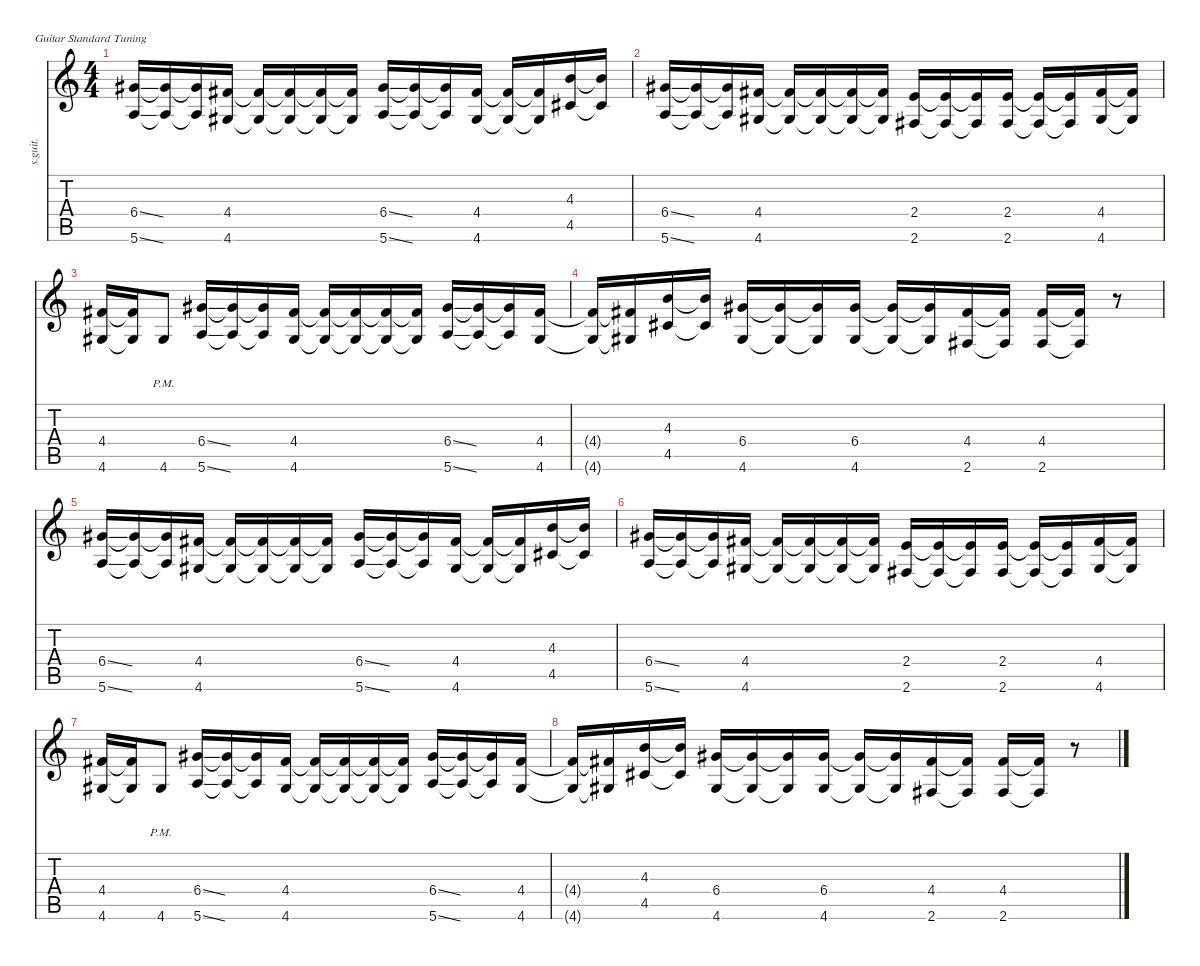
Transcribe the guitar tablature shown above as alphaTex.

\defaultSystemsLayout 4
\hideDynamics
\bracketExtendMode nobrackets
\track ("Erick Hansel" "s.guit.") {instrument overdrivenguitar}
\staff {score tabs}
\tuning (E4 B3 G3 D3 A2 E2)
\ts (4 4)
\tempo (170 hide)
\clef g2
\ks c
(6.4{ss acc #} 5.6{ss}).16{lyrics (0 "") lyrics (1 "") lyrics (2 "") lyrics (3 "") lyrics (4 "") dy f} (6.4{t acc #} 5.6{t}).16{lyrics (0 "") lyrics (1 "") lyrics (2 "") lyrics (3 "") lyrics (4 "")} (6.4{t acc #} 5.6{t}).16{lyrics (0 "") lyrics (1 "") lyrics (2 "") lyrics (3 "") lyrics (4 "")} (4.4{acc #} 4.6{acc #}).16{lyrics (0 "") lyrics (1 "") lyrics (2 "") lyrics (3 "") lyrics (4 "")} (4.4{t acc #} 4.6{t acc #}).16{lyrics (0 "") lyrics (1 "") lyrics (2 "") lyrics (3 "") lyrics (4 "")} (4.4{t acc #} 4.6{t acc #}).16{lyrics (0 "") lyrics (1 "") lyrics (2 "") lyrics (3 "") lyrics (4 "") dy mf} (4.4{t acc #} 4.6{t acc #}).16{lyrics (0 "") lyrics (1 "") lyrics (2 "") lyrics (3 "") lyrics (4 "")} (4.4{t acc #} 4.6{t acc #}).16{lyrics (0 "") lyrics (1 "") lyrics (2 "") lyrics (3 "") lyrics (4 "")} (6.4{ss acc #} 5.6{ss}).16{lyrics (0 "") lyrics (1 "") lyrics (2 "") lyrics (3 "") lyrics (4 "") dy f} (6.4{t acc #} 5.6{t}).16{lyrics (0 "") lyrics (1 "") lyrics (2 "") lyrics (3 "") lyrics (4 "")} (6.4{t acc #} 5.6{t}).16{lyrics (0 "") lyrics (1 "") lyrics (2 "") lyrics (3 "") lyrics (4 "")} (4.4{acc #} 4.6{acc #}).16{lyrics (0 "") lyrics (1 "") lyrics (2 "") lyrics (3 "") lyrics (4 "")} (4.4{t acc #} 4.6{t acc #}).16{lyrics (0 "") lyrics (1 "") lyrics (2 "") lyrics (3 "") lyrics (4 "")} (4.4{t acc #} 4.6{t acc #}).16{lyrics (0 "") lyrics (1 "") lyrics (2 "") lyrics (3 "") lyrics (4 "")} (4.3 4.5{acc #}).16{lyrics (0 "") lyrics (1 "") lyrics (2 "") lyrics (3 "") lyrics (4 "")} (4.3{t} 4.5{t acc #}).16{lyrics (0 "") lyrics (1 "") lyrics (2 "") lyrics (3 "") lyrics (4 "")} |
(6.4{ss acc #} 5.6{ss}).16{lyrics (0 "") lyrics (1 "") lyrics (2 "") lyrics (3 "") lyrics (4 "")} (6.4{t acc #} 5.6{t}).16{lyrics (0 "") lyrics (1 "") lyrics (2 "") lyrics (3 "") lyrics (4 "")} (6.4{t acc #} 5.6{t}).16{lyrics (0 "") lyrics (1 "") lyrics (2 "") lyrics (3 "") lyrics (4 "")} (4.4{acc #} 4.6{acc #}).16{lyrics (0 "") lyrics (1 "") lyrics (2 "") lyrics (3 "") lyrics (4 "")} (4.4{t acc #} 4.6{t acc #}).16{lyrics (0 "") lyrics (1 "") lyrics (2 "") lyrics (3 "") lyrics (4 "")} (4.4{t acc #} 4.6{t acc #}).16{lyrics (0 "") lyrics (1 "") lyrics (2 "") lyrics (3 "") lyrics (4 "") dy mf} (4.4{t acc #} 4.6{t acc #}).16{lyrics (0 "") lyrics (1 "") lyrics (2 "") lyrics (3 "") lyrics (4 "")} (4.4{t acc #} 4.6{t acc #}).16{lyrics (0 "") lyrics (1 "") lyrics (2 "") lyrics (3 "") lyrics (4 "")} (2.4 2.6{acc #}).16{lyrics (0 "") lyrics (1 "") lyrics (2 "") lyrics (3 "") lyrics (4 "") dy f} (2.4{t} 2.6{t acc #}).16{lyrics (0 "") lyrics (1 "") lyrics (2 "") lyrics (3 "") lyrics (4 "")} (2.4{t} 2.6{t acc #}).16{lyrics (0 "") lyrics (1 "") lyrics (2 "") lyrics (3 "") lyrics (4 "")} (2.4 2.6{acc #}).16{lyrics (0 "") lyrics (1 "") lyrics (2 "") lyrics (3 "") lyrics (4 "")} (2.4{t} 2.6{t acc #}).16{lyrics (0 "") lyrics (1 "") lyrics (2 "") lyrics (3 "") lyrics (4 "")} (2.4{t} 2.6{t acc #}).16{lyrics (0 "") lyrics (1 "") lyrics (2 "") lyrics (3 "") lyrics (4 "")} (4.4{acc #} 4.6{acc #}).16{lyrics (0 "") lyrics (1 "") lyrics (2 "") lyrics (3 "") lyrics (4 "")} (4.4{t acc #} 4.6{t acc #}).16{lyrics (0 "") lyrics (1 "") lyrics (2 "") lyrics (3 "") lyrics (4 "")} |
(4.4{acc #} 4.6{acc #}).16{lyrics (0 "") lyrics (1 "") lyrics (2 "") lyrics (3 "") lyrics (4 "")} (4.4{t acc #} 4.6{t acc #}).16{lyrics (0 "") lyrics (1 "") lyrics (2 "") lyrics (3 "") lyrics (4 "")} 4.6{pm acc #}.8{lyrics (0 "") lyrics (1 "") lyrics (2 "") lyrics (3 "") lyrics (4 "")} (6.4{ss acc #} 5.6{ss}).16{lyrics (0 "") lyrics (1 "") lyrics (2 "") lyrics (3 "") lyrics (4 "")} (6.4{t acc #} 5.6{t}).16{lyrics (0 "") lyrics (1 "") lyrics (2 "") lyrics (3 "") lyrics (4 "")} (6.4{t acc #} 5.6{t}).16{lyrics (0 "") lyrics (1 "") lyrics (2 "") lyrics (3 "") lyrics (4 "")} (4.4{acc #} 4.6{acc #}).16{lyrics (0 "") lyrics (1 "") lyrics (2 "") lyrics (3 "") lyrics (4 "")} (4.4{t acc #} 4.6{t acc #}).16{lyrics (0 "") lyrics (1 "") lyrics (2 "") lyrics (3 "") lyrics (4 "")} (4.4{t acc #} 4.6{t acc #}).16{lyrics (0 "") lyrics (1 "") lyrics (2 "") lyrics (3 "") lyrics (4 "") dy mf} (4.4{t acc #} 4.6{t acc #}).16{lyrics (0 "") lyrics (1 "") lyrics (2 "") lyrics (3 "") lyrics (4 "")} (4.4{t acc #} 4.6{t acc #}).16{lyrics (0 "") lyrics (1 "") lyrics (2 "") lyrics (3 "") lyrics (4 "")} (6.4{ss acc #} 5.6{ss}).16{lyrics (0 "") lyrics (1 "") lyrics (2 "") lyrics (3 "") lyrics (4 "") dy f} (6.4{t acc #} 5.6{t}).16{lyrics (0 "") lyrics (1 "") lyrics (2 "") lyrics (3 "") lyrics (4 "")} (6.4{t acc #} 5.6{t}).16{lyrics (0 "") lyrics (1 "") lyrics (2 "") lyrics (3 "") lyrics (4 "")} (4.4{acc #} 4.6{acc #}).16{lyrics (0 "") lyrics (1 "") lyrics (2 "") lyrics (3 "") lyrics (4 "")} |
(4.4{t acc #} 4.6{t acc #}).16{lyrics (0 "") lyrics (1 "") lyrics (2 "") lyrics (3 "") lyrics (4 "")} (4.4{t acc #} 4.6{t acc #}).16{lyrics (0 "") lyrics (1 "") lyrics (2 "") lyrics (3 "") lyrics (4 "")} (4.3 4.5{acc #}).16{lyrics (0 "") lyrics (1 "") lyrics (2 "") lyrics (3 "") lyrics (4 "")} (4.3{t} 4.5{t acc #}).16{lyrics (0 "") lyrics (1 "") lyrics (2 "") lyrics (3 "") lyrics (4 "")} (6.4{acc #} 4.6{acc #}).16{lyrics (0 "") lyrics (1 "") lyrics (2 "") lyrics (3 "") lyrics (4 "")} (6.4{t acc #} 4.6{t acc #}).16{lyrics (0 "") lyrics (1 "") lyrics (2 "") lyrics (3 "") lyrics (4 "")} (6.4{t acc #} 4.6{t acc #}).16{lyrics (0 "") lyrics (1 "") lyrics (2 "") lyrics (3 "") lyrics (4 "")} (6.4{acc #} 4.6{acc #}).16{lyrics (0 "") lyrics (1 "") lyrics (2 "") lyrics (3 "") lyrics (4 "")} (6.4{t acc #} 4.6{t acc #}).16{lyrics (0 "") lyrics (1 "") lyrics (2 "") lyrics (3 "") lyrics (4 "")} (6.4{t acc #} 4.6{t acc #}).16{lyrics (0 "") lyrics (1 "") lyrics (2 "") lyrics (3 "") lyrics (4 "")} (4.4{acc #} 2.6{acc #}).16{lyrics (0 "") lyrics (1 "") lyrics (2 "") lyrics (3 "") lyrics (4 "")} (4.4{t acc #} 2.6{t acc #}).16{lyrics (0 "") lyrics (1 "") lyrics (2 "") lyrics (3 "") lyrics (4 "")} (4.4{acc #} 2.6{acc #}).16{lyrics (0 "") lyrics (1 "") lyrics (2 "") lyrics (3 "") lyrics (4 "")} (4.4{t acc #} 2.6{t acc #}).16{lyrics (0 "") lyrics (1 "") lyrics (2 "") lyrics (3 "") lyrics (4 "")} r.8 |
(6.4{ss acc #} 5.6{ss}).16{lyrics (0 "") lyrics (1 "") lyrics (2 "") lyrics (3 "") lyrics (4 "")} (6.4{t acc #} 5.6{t}).16{lyrics (0 "") lyrics (1 "") lyrics (2 "") lyrics (3 "") lyrics (4 "")} (6.4{t acc #} 5.6{t}).16{lyrics (0 "") lyrics (1 "") lyrics (2 "") lyrics (3 "") lyrics (4 "")} (4.4{acc #} 4.6{acc #}).16{lyrics (0 "") lyrics (1 "") lyrics (2 "") lyrics (3 "") lyrics (4 "")} (4.4{t acc #} 4.6{t acc #}).16{lyrics (0 "") lyrics (1 "") lyrics (2 "") lyrics (3 "") lyrics (4 "")} (4.4{t acc #} 4.6{t acc #}).16{lyrics (0 "") lyrics (1 "") lyrics (2 "") lyrics (3 "") lyrics (4 "") dy mf} (4.4{t acc #} 4.6{t acc #}).16{lyrics (0 "") lyrics (1 "") lyrics (2 "") lyrics (3 "") lyrics (4 "")} (4.4{t acc #} 4.6{t acc #}).16{lyrics (0 "") lyrics (1 "") lyrics (2 "") lyrics (3 "") lyrics (4 "")} (6.4{ss acc #} 5.6{ss}).16{lyrics (0 "") lyrics (1 "") lyrics (2 "") lyrics (3 "") lyrics (4 "") dy f} (6.4{t acc #} 5.6{t}).16{lyrics (0 "") lyrics (1 "") lyrics (2 "") lyrics (3 "") lyrics (4 "")} (6.4{t acc #} 5.6{t}).16{lyrics (0 "") lyrics (1 "") lyrics (2 "") lyrics (3 "") lyrics (4 "")} (4.4{acc #} 4.6{acc #}).16{lyrics (0 "") lyrics (1 "") lyrics (2 "") lyrics (3 "") lyrics (4 "")} (4.4{t acc #} 4.6{t acc #}).16{lyrics (0 "") lyrics (1 "") lyrics (2 "") lyrics (3 "") lyrics (4 "")} (4.4{t acc #} 4.6{t acc #}).16{lyrics (0 "") lyrics (1 "") lyrics (2 "") lyrics (3 "") lyrics (4 "")} (4.3 4.5{acc #}).16{lyrics (0 "") lyrics (1 "") lyrics (2 "") lyrics (3 "") lyrics (4 "")} (4.3{t} 4.5{t acc #}).16{lyrics (0 "") lyrics (1 "") lyrics (2 "") lyrics (3 "") lyrics (4 "")} |
(6.4{ss acc #} 5.6{ss}).16{lyrics (0 "") lyrics (1 "") lyrics (2 "") lyrics (3 "") lyrics (4 "")} (6.4{t acc #} 5.6{t}).16{lyrics (0 "") lyrics (1 "") lyrics (2 "") lyrics (3 "") lyrics (4 "")} (6.4{t acc #} 5.6{t}).16{lyrics (0 "") lyrics (1 "") lyrics (2 "") lyrics (3 "") lyrics (4 "")} (4.4{acc #} 4.6{acc #}).16{lyrics (0 "") lyrics (1 "") lyrics (2 "") lyrics (3 "") lyrics (4 "")} (4.4{t acc #} 4.6{t acc #}).16{lyrics (0 "") lyrics (1 "") lyrics (2 "") lyrics (3 "") lyrics (4 "")} (4.4{t acc #} 4.6{t acc #}).16{lyrics (0 "") lyrics (1 "") lyrics (2 "") lyrics (3 "") lyrics (4 "") dy mf} (4.4{t acc #} 4.6{t acc #}).16{lyrics (0 "") lyrics (1 "") lyrics (2 "") lyrics (3 "") lyrics (4 "")} (4.4{t acc #} 4.6{t acc #}).16{lyrics (0 "") lyrics (1 "") lyrics (2 "") lyrics (3 "") lyrics (4 "")} (2.4 2.6{acc #}).16{lyrics (0 "") lyrics (1 "") lyrics (2 "") lyrics (3 "") lyrics (4 "") dy f} (2.4{t} 2.6{t acc #}).16{lyrics (0 "") lyrics (1 "") lyrics (2 "") lyrics (3 "") lyrics (4 "")} (2.4{t} 2.6{t acc #}).16{lyrics (0 "") lyrics (1 "") lyrics (2 "") lyrics (3 "") lyrics (4 "")} (2.4 2.6{acc #}).16{lyrics (0 "") lyrics (1 "") lyrics (2 "") lyrics (3 "") lyrics (4 "")} (2.4{t} 2.6{t acc #}).16{lyrics (0 "") lyrics (1 "") lyrics (2 "") lyrics (3 "") lyrics (4 "")} (2.4{t} 2.6{t acc #}).16{lyrics (0 "") lyrics (1 "") lyrics (2 "") lyrics (3 "") lyrics (4 "")} (4.4{acc #} 4.6{acc #}).16{lyrics (0 "") lyrics (1 "") lyrics (2 "") lyrics (3 "") lyrics (4 "")} (4.4{t acc #} 4.6{t acc #}).16{lyrics (0 "") lyrics (1 "") lyrics (2 "") lyrics (3 "") lyrics (4 "")} |
(4.4{acc #} 4.6{acc #}).16{lyrics (0 "") lyrics (1 "") lyrics (2 "") lyrics (3 "") lyrics (4 "")} (4.4{t acc #} 4.6{t acc #}).16{lyrics (0 "") lyrics (1 "") lyrics (2 "") lyrics (3 "") lyrics (4 "")} 4.6{pm acc #}.8{lyrics (0 "") lyrics (1 "") lyrics (2 "") lyrics (3 "") lyrics (4 "")} (6.4{ss acc #} 5.6{ss}).16{lyrics (0 "") lyrics (1 "") lyrics (2 "") lyrics (3 "") lyrics (4 "")} (6.4{t acc #} 5.6{t}).16{lyrics (0 "") lyrics (1 "") lyrics (2 "") lyrics (3 "") lyrics (4 "")} (6.4{t acc #} 5.6{t}).16{lyrics (0 "") lyrics (1 "") lyrics (2 "") lyrics (3 "") lyrics (4 "")} (4.4{acc #} 4.6{acc #}).16{lyrics (0 "") lyrics (1 "") lyrics (2 "") lyrics (3 "") lyrics (4 "")} (4.4{t acc #} 4.6{t acc #}).16{lyrics (0 "") lyrics (1 "") lyrics (2 "") lyrics (3 "") lyrics (4 "")} (4.4{t acc #} 4.6{t acc #}).16{lyrics (0 "") lyrics (1 "") lyrics (2 "") lyrics (3 "") lyrics (4 "") dy mf} (4.4{t acc #} 4.6{t acc #}).16{lyrics (0 "") lyrics (1 "") lyrics (2 "") lyrics (3 "") lyrics (4 "")} (4.4{t acc #} 4.6{t acc #}).16{lyrics (0 "") lyrics (1 "") lyrics (2 "") lyrics (3 "") lyrics (4 "")} (6.4{ss acc #} 5.6{ss}).16{lyrics (0 "") lyrics (1 "") lyrics (2 "") lyrics (3 "") lyrics (4 "") dy f} (6.4{t acc #} 5.6{t}).16{lyrics (0 "") lyrics (1 "") lyrics (2 "") lyrics (3 "") lyrics (4 "")} (6.4{t acc #} 5.6{t}).16{lyrics (0 "") lyrics (1 "") lyrics (2 "") lyrics (3 "") lyrics (4 "")} (4.4{acc #} 4.6{acc #}).16{lyrics (0 "") lyrics (1 "") lyrics (2 "") lyrics (3 "") lyrics (4 "")} |
(4.4{t acc #} 4.6{t acc #}).16{lyrics (0 "") lyrics (1 "") lyrics (2 "") lyrics (3 "") lyrics (4 "")} (4.4{t acc #} 4.6{t acc #}).16{lyrics (0 "") lyrics (1 "") lyrics (2 "") lyrics (3 "") lyrics (4 "")} (4.3 4.5{acc #}).16{lyrics (0 "") lyrics (1 "") lyrics (2 "") lyrics (3 "") lyrics (4 "")} (4.3{t} 4.5{t acc #}).16{lyrics (0 "") lyrics (1 "") lyrics (2 "") lyrics (3 "") lyrics (4 "")} (6.4{acc #} 4.6{acc #}).16{lyrics (0 "") lyrics (1 "") lyrics (2 "") lyrics (3 "") lyrics (4 "")} (6.4{t acc #} 4.6{t acc #}).16{lyrics (0 "") lyrics (1 "") lyrics (2 "") lyrics (3 "") lyrics (4 "")} (6.4{t acc #} 4.6{t acc #}).16{lyrics (0 "") lyrics (1 "") lyrics (2 "") lyrics (3 "") lyrics (4 "")} (6.4{acc #} 4.6{acc #}).16{lyrics (0 "") lyrics (1 "") lyrics (2 "") lyrics (3 "") lyrics (4 "")} (6.4{t acc #} 4.6{t acc #}).16{lyrics (0 "") lyrics (1 "") lyrics (2 "") lyrics (3 "") lyrics (4 "")} (6.4{t acc #} 4.6{t acc #}).16{lyrics (0 "") lyrics (1 "") lyrics (2 "") lyrics (3 "") lyrics (4 "")} (4.4{acc #} 2.6{acc #}).16{lyrics (0 "") lyrics (1 "") lyrics (2 "") lyrics (3 "") lyrics (4 "")} (4.4{t acc #} 2.6{t acc #}).16{lyrics (0 "") lyrics (1 "") lyrics (2 "") lyrics (3 "") lyrics (4 "")} (4.4{acc #} 2.6{acc #}).16{lyrics (0 "") lyrics (1 "") lyrics (2 "") lyrics (3 "") lyrics (4 "")} (4.4{t acc #} 2.6{t acc #}).16{lyrics (0 "") lyrics (1 "") lyrics (2 "") lyrics (3 "") lyrics (4 "")} r.8
